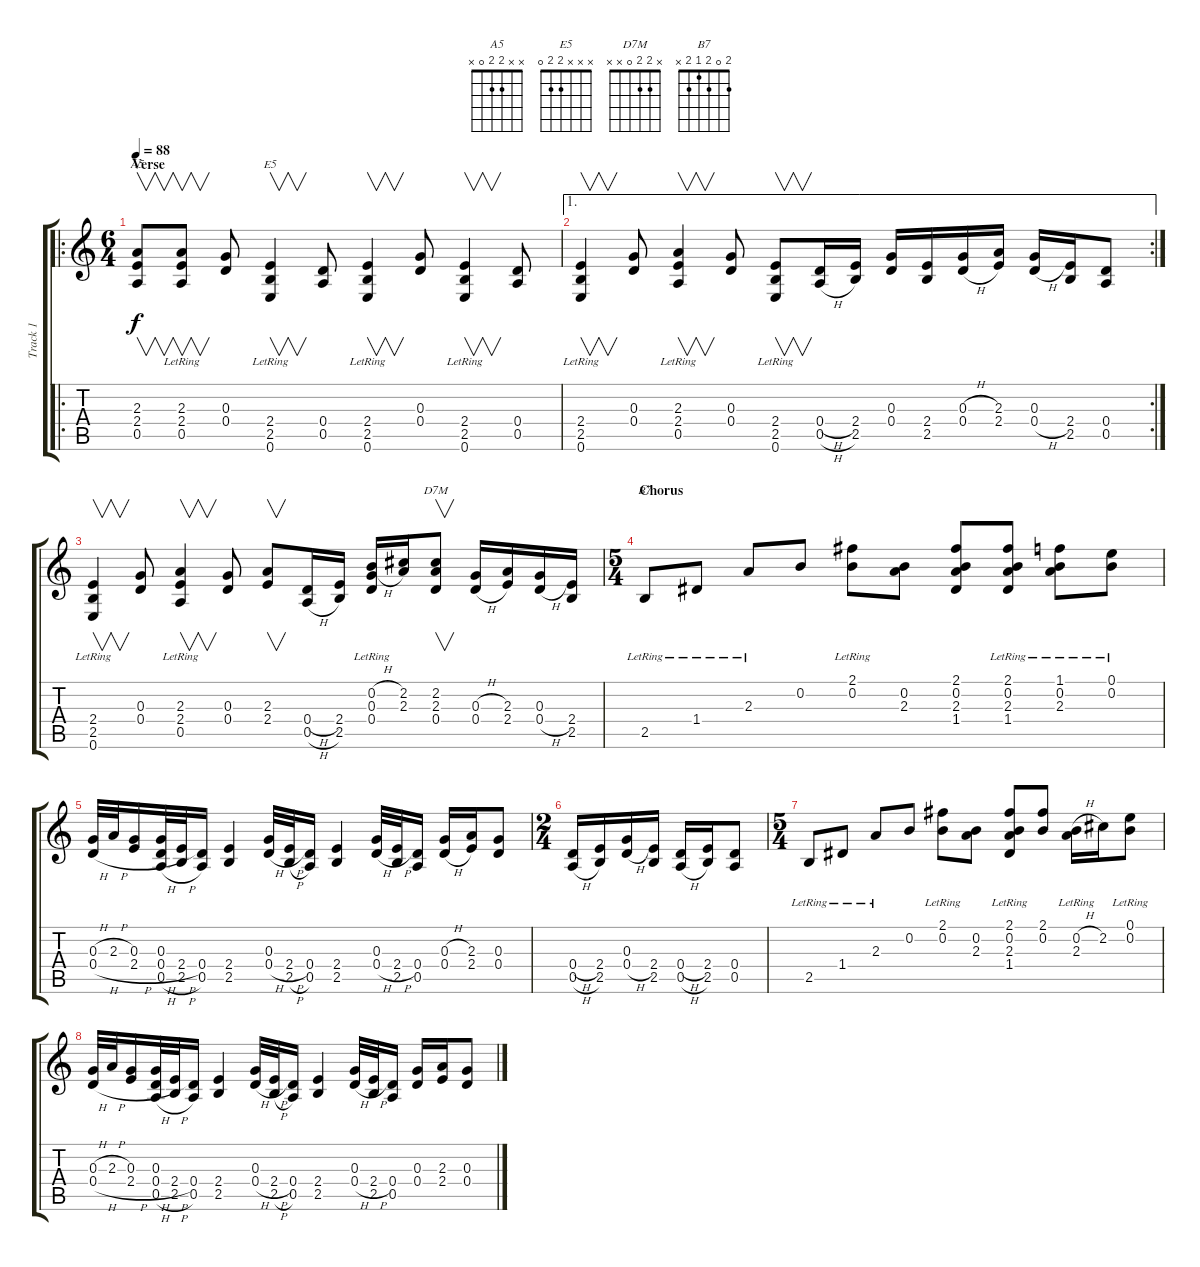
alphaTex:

\track ("Track 1" "Track 1") {instrument acousticguitarsteel}
\staff {score tabs}
\tuning (E4 B3 G3 D3 A2 E2) {hide}
\chord ("A5" x x 2 2 0 x)
\chord ("E5" x x x 2 2 0)
\chord ("D7M" x 2 2 0 x x)
\chord ("B7" 2 0 2 1 2 x)
\ro
\ts (6 4)
\section ("" "Verse")
\tempo 88
\clef g2
\ks c
(2.3 2.4 0.5).8{v ch "A5" dy f instrument acousticguitarsteel} (2.3 2.4 0.5{lr}).8{v} (0.3 0.4).8 (2.4 2.5 0.6{lr}).4{v ch "E5"} (0.4 0.5).8 (2.4 2.5 0.6{lr}).4{v} (0.3 0.4).8 (2.4 2.5 0.6{lr}).4{v} (0.4 0.5).8 |
\ae 1
\rc 2
(2.4 2.5 0.6{lr}).4{v} (0.3 0.4).8 (2.3 2.4 0.5{lr}).4{v} (0.3 0.4).8 (2.4 2.5 0.6{lr}).8{v} (0.4{h} 0.5{h}).16 (2.4 2.5).16 (0.3 0.4).16 (2.4 2.5).16 (0.3{h} 0.4{h}).16 (2.3 2.4).16 (0.3 0.4{h}).16 (2.4 2.5).16 (0.4 0.5).8 |
(2.4 2.5 0.6{lr}).4{v} (0.3 0.4).8 (2.3 2.4 0.5{lr}).4{v} (0.3 0.4).8 (2.3 2.4).8{v} (0.4{h} 0.5{h}).16 (2.4 2.5).16 (0.2{h} 0.3{h} 0.4{lr}).16 (2.2 2.3).16 (2.2 2.3 0.4).8{v ch "D7M"} (0.3{h} 0.4{h}).16 (2.3 2.4).16 (0.3 0.4{h}).16 (2.4 2.5).16 |
\ts (5 4)
\section ("" "Chorus")
2.5{lr}.8{ch "B7"} 1.4{lr}.8 2.3{lr}.8 0.2.8 (2.1{lr} 0.2).8 (0.2 2.3).8 (2.1 0.2 2.3 1.4).8 (2.1 0.2 2.3 1.4{lr}).8 (1.1 0.2 2.3{lr}).8 (0.1{lr} 0.2{lr}).8 |
(0.3{h} 0.4{h}).32 2.3{h}.32 (0.3 2.4{h}).16 (0.3 0.4{h} 0.5{h}).32 (2.4{h} 2.5{h}).32 (0.4 0.5).16 (2.4 2.5).4 (0.3 0.4{h}).32 (2.4{h} 2.5{h}).32 (0.4 0.5).16 (2.4 2.5).4 (0.3 0.4{h}).32 (2.4{h} 2.5).32 (0.4 0.5).16 (0.3{h} 0.4{h}).16 (2.3 2.4).16 (0.3 0.4).8 |
\ts (2 4)
(0.4{h} 0.5{h}).16 (2.4 2.5).16 (0.3 0.4{h}).16 (2.4 2.5).16 (0.4{h} 0.5{h}).16 (2.4 2.5).16 (0.4 0.5).8 |
\ts (5 4)
2.5{lr}.8 1.4{lr}.8 2.3{lr}.8 0.2.8 (2.1{lr} 0.2).8 (0.2 2.3).8 (2.1 0.2 2.3{lr} 1.4{lr}).8 (2.1 0.2).8 (0.2{h} 2.3{lr}).16 2.2.16 (0.1{lr} 0.2{lr}).8 |
(0.3{h} 0.4{h}).32 2.3{h}.32 (0.3 2.4{h}).16 (0.3 0.4{h} 0.5{h}).32 (2.4{h} 2.5{h}).32 (0.4 0.5).16 (2.4 2.5).4 (0.3 0.4{h}).32 (2.4{h} 2.5{h}).32 (0.4 0.5).16 (2.4 2.5).4 (0.3 0.4{h}).32 (2.4{h} 2.5).32 (0.4 0.5).16 (0.3 0.4).16 (2.3 2.4).16 (0.3 0.4).8
